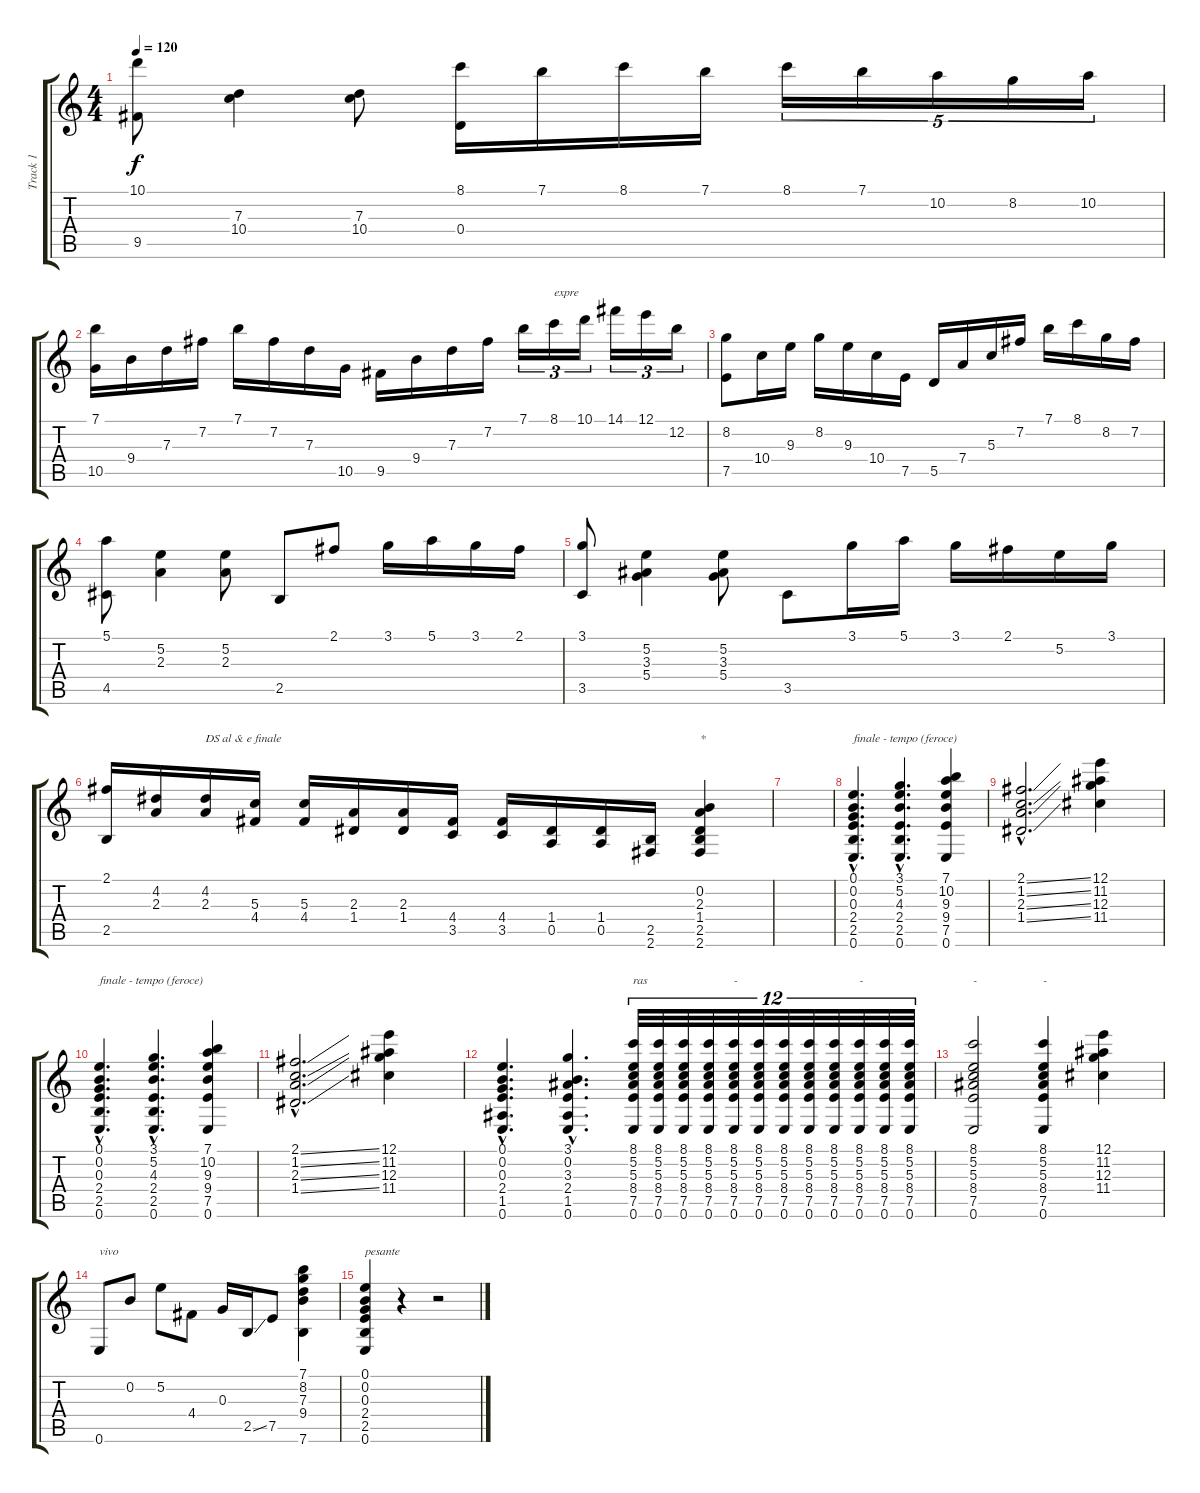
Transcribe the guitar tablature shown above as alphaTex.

\track ("Track 1" "Track 1") {instrument acousticguitarnylon}
\staff {score tabs}
\tuning (E4 B3 G3 D3 A2 E2) {hide}
\ts (4 4)
\tempo 120
\clef g2
\ks c
(10.1 9.5).8{dy f} (7.3 10.4).4 (7.3 10.4).8 (8.1 0.4).16 7.1.16 8.1.16 7.1.16 8.1.16{tu (5 4)} 7.1.16{tu (5 4)} 10.2.16{tu (5 4)} 8.2.16{tu (5 4)} 10.2.16{tu (5 4)} |
(7.1 10.5).16 9.4.16 7.3.16 7.2.16 7.1.16 7.2.16 7.3.16 10.5.16 9.5.16 9.4.16 7.3.16 7.2.16 7.1.16{tu (3 2)} 8.1.16{tu (3 2) txt "expre"} 10.1.16{tu (3 2)} 14.1.16{tu (3 2)} 12.1.16{tu (3 2)} 12.2.16{tu (3 2)} |
(8.2 7.5).8 10.4.16 9.3.16 8.2.16 9.3.16 10.4.16 7.5.16 5.5.16 7.4.16 5.3.16 7.2.16 7.1.16 8.1.16 8.2.16 7.2.16 |
(5.1 4.5).8 (5.2 2.3).4 (5.2 2.3).8 2.5.8 2.1.8 3.1.16 5.1.16 3.1.16 2.1.16 |
(3.1 3.5).8 (5.2 3.3 5.4).4 (5.2 3.3 5.4).8 3.5.8 3.1.16 5.1.16 3.1.16 2.1.16 5.2.16 3.1.16 |
(2.1 2.5).16 (4.2 2.3).16 (4.2 2.3).16{txt "DS al & e finale"} (5.3 4.4).16 (5.3 4.4).16 (2.3 1.4).16 (2.3 1.4).16 (4.4 3.5).16 (4.4 3.5).16 (1.4 0.5).16 (1.4 0.5).16 (2.5 2.6).16 (0.2 2.3 1.4 2.5 2.6).4{txt "*"} |
|
(0.1{hac} 0.2{hac} 0.3{hac} 2.4{hac} 2.5{hac} 0.6{hac}).4{d txt "finale - tempo (feroce)"} (3.1{hac} 5.2{hac} 4.3{hac} 2.4{hac} 2.5{hac} 0.6{hac}).4{d} (7.1 10.2 9.3 9.4 7.5 0.6).4 |
(2.1{ss hac} 1.2{ss hac} 2.3{ss hac} 1.4{ss hac}).2{d} (12.1 11.2 12.3 11.4).4 |
(0.1{hac} 0.2{hac} 0.3{hac} 2.4{hac} 2.5{hac} 0.6{hac}).4{d txt "finale - tempo (feroce)"} (3.1{hac} 5.2{hac} 4.3{hac} 2.4{hac} 2.5{hac} 0.6{hac}).4{d} (7.1 10.2 9.3 9.4 7.5 0.6).4 |
(2.1{ss hac} 1.2{ss hac} 2.3{ss hac} 1.4{ss hac}).2{d} (12.1 11.2 12.3 11.4).4 |
(0.1{hac} 0.2{hac} 0.3{hac} 2.4{hac} 1.5{hac} 0.6{hac}).4{d} (3.1{hac} 0.2{hac} 3.3{hac} 2.4{hac} 1.5{hac} 0.6{hac}).4{d} (8.1 5.2 5.3 8.4 7.5 0.6).32{tu (12 8) txt "ras"} (8.1 5.2 5.3 8.4 7.5 0.6).32{tu (12 8)} (8.1 5.2 5.3 8.4 7.5 0.6).32{tu (12 8)} (8.1 5.2 5.3 8.4 7.5 0.6).32{tu (12 8)} (8.1 5.2 5.3 8.4 7.5 0.6).32{tu (12 8) txt "-"} (8.1 5.2 5.3 8.4 7.5 0.6).32{tu (12 8)} (8.1 5.2 5.3 8.4 7.5 0.6).32{tu (12 8)} (8.1 5.2 5.3 8.4 7.5 0.6).32{tu (12 8)} (8.1 5.2 5.3 8.4 7.5 0.6).32{tu (12 8)} (8.1 5.2 5.3 8.4 7.5 0.6).32{tu (12 8) txt "-"} (8.1 5.2 5.3 8.4 7.5 0.6).32{tu (12 8)} (8.1 5.2 5.3 8.4 7.5 0.6).32{tu (12 8)} |
(8.1 5.2 5.3 8.4 7.5 0.6).2{txt "-"} (8.1 5.2 5.3 8.4 7.5 0.6).4{txt "-"} (12.1 11.2 12.3 11.4).4 |
0.6.8{txt "vivo"} 0.2.8 5.2.8 4.4.8 0.3.16 2.5{ss}.16 7.5.8 (7.1 8.2 7.3 9.4 7.6).4 |
(0.1 0.2 0.3 2.4 2.5 0.6).4{txt "pesante"} r.4 r.2
